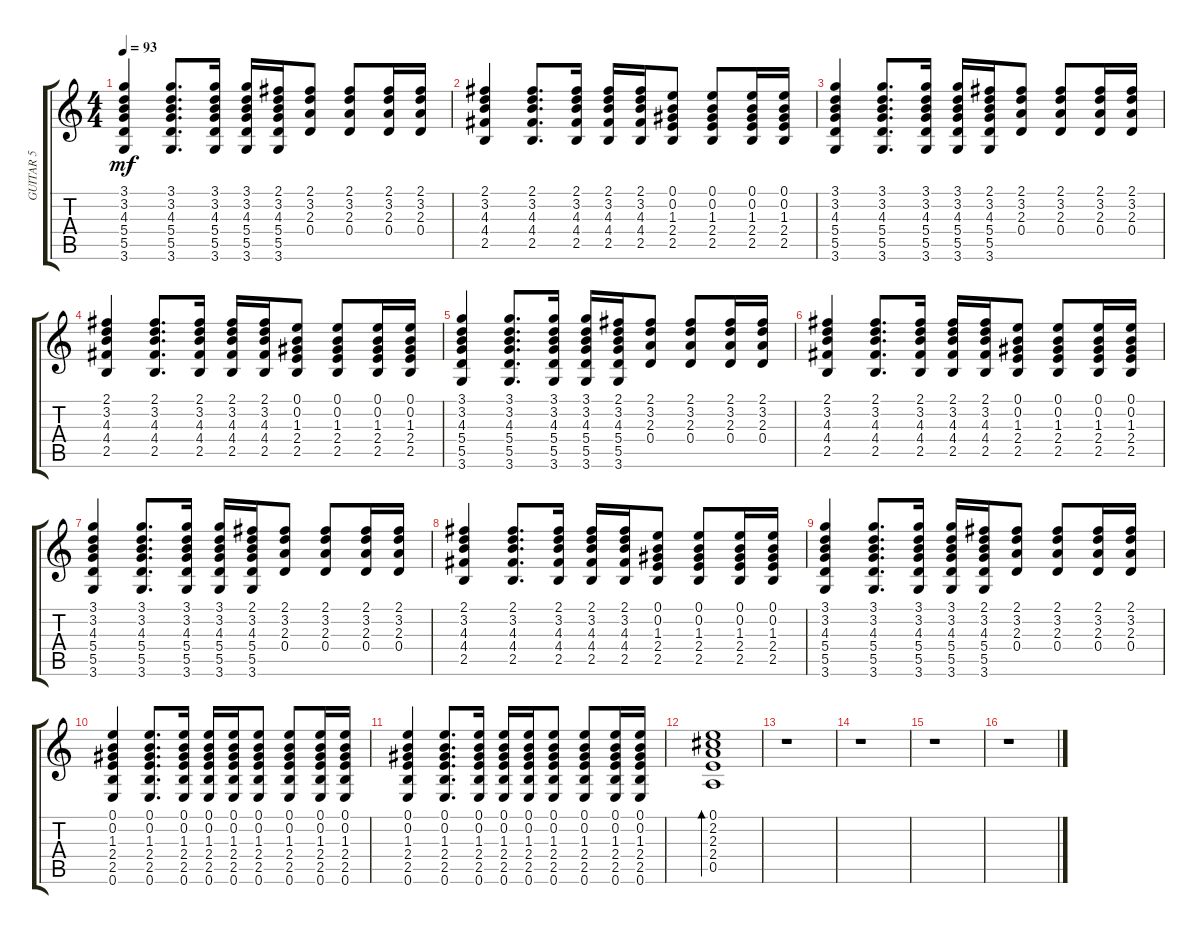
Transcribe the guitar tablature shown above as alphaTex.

\track ("GUITAR 5" "GUITAR 5") {instrument electricguitarclean}
\staff {score tabs}
\tuning (E4 B3 G3 D3 A2 E2) {hide}
\ts (4 4)
\tempo 93
\clef g2
\ks c
(3.1 3.2 4.3 5.4 5.5 3.6).4{dy mf} (3.1 3.2 4.3 5.4 5.5 3.6).8{d} (3.1 3.2 4.3 5.4 5.5 3.6).16 (3.1 3.2 4.3 5.4 5.5 3.6).16 (2.1 3.2 4.3 5.4 5.5 3.6).16 (2.1 3.2 2.3 0.4).8 (2.1 3.2 2.3 0.4).8 (2.1 3.2 2.3 0.4).16 (2.1 3.2 2.3 0.4).16 |
(2.1 3.2 4.3 4.4 2.5).4 (2.1 3.2 4.3 4.4 2.5).8{d} (2.1 3.2 4.3 4.4 2.5).16 (2.1 3.2 4.3 4.4 2.5).16 (2.1 3.2 4.3 4.4 2.5).16 (0.1 0.2 1.3 2.4 2.5).8 (0.1 0.2 1.3 2.4 2.5).8 (0.1 0.2 1.3 2.4 2.5).16 (0.1 0.2 1.3 2.4 2.5).16 |
(3.1 3.2 4.3 5.4 5.5 3.6).4 (3.1 3.2 4.3 5.4 5.5 3.6).8{d} (3.1 3.2 4.3 5.4 5.5 3.6).16 (3.1 3.2 4.3 5.4 5.5 3.6).16 (2.1 3.2 4.3 5.4 5.5 3.6).16 (2.1 3.2 2.3 0.4).8 (2.1 3.2 2.3 0.4).8 (2.1 3.2 2.3 0.4).16 (2.1 3.2 2.3 0.4).16 |
(2.1 3.2 4.3 4.4 2.5).4 (2.1 3.2 4.3 4.4 2.5).8{d} (2.1 3.2 4.3 4.4 2.5).16 (2.1 3.2 4.3 4.4 2.5).16 (2.1 3.2 4.3 4.4 2.5).16 (0.1 0.2 1.3 2.4 2.5).8 (0.1 0.2 1.3 2.4 2.5).8 (0.1 0.2 1.3 2.4 2.5).16 (0.1 0.2 1.3 2.4 2.5).16 |
(3.1 3.2 4.3 5.4 5.5 3.6).4 (3.1 3.2 4.3 5.4 5.5 3.6).8{d} (3.1 3.2 4.3 5.4 5.5 3.6).16 (3.1 3.2 4.3 5.4 5.5 3.6).16 (2.1 3.2 4.3 5.4 5.5 3.6).16 (2.1 3.2 2.3 0.4).8 (2.1 3.2 2.3 0.4).8 (2.1 3.2 2.3 0.4).16 (2.1 3.2 2.3 0.4).16 |
(2.1 3.2 4.3 4.4 2.5).4 (2.1 3.2 4.3 4.4 2.5).8{d} (2.1 3.2 4.3 4.4 2.5).16 (2.1 3.2 4.3 4.4 2.5).16 (2.1 3.2 4.3 4.4 2.5).16 (0.1 0.2 1.3 2.4 2.5).8 (0.1 0.2 1.3 2.4 2.5).8 (0.1 0.2 1.3 2.4 2.5).16 (0.1 0.2 1.3 2.4 2.5).16 |
(3.1 3.2 4.3 5.4 5.5 3.6).4 (3.1 3.2 4.3 5.4 5.5 3.6).8{d} (3.1 3.2 4.3 5.4 5.5 3.6).16 (3.1 3.2 4.3 5.4 5.5 3.6).16 (2.1 3.2 4.3 5.4 5.5 3.6).16 (2.1 3.2 2.3 0.4).8 (2.1 3.2 2.3 0.4).8 (2.1 3.2 2.3 0.4).16 (2.1 3.2 2.3 0.4).16 |
(2.1 3.2 4.3 4.4 2.5).4 (2.1 3.2 4.3 4.4 2.5).8{d} (2.1 3.2 4.3 4.4 2.5).16 (2.1 3.2 4.3 4.4 2.5).16 (2.1 3.2 4.3 4.4 2.5).16 (0.1 0.2 1.3 2.4 2.5).8 (0.1 0.2 1.3 2.4 2.5).8 (0.1 0.2 1.3 2.4 2.5).16 (0.1 0.2 1.3 2.4 2.5).16 |
(3.1 3.2 4.3 5.4 5.5 3.6).4 (3.1 3.2 4.3 5.4 5.5 3.6).8{d} (3.1 3.2 4.3 5.4 5.5 3.6).16 (3.1 3.2 4.3 5.4 5.5 3.6).16 (2.1 3.2 4.3 5.4 5.5 3.6).16 (2.1 3.2 2.3 0.4).8 (2.1 3.2 2.3 0.4).8 (2.1 3.2 2.3 0.4).16 (2.1 3.2 2.3 0.4).16 |
(0.1 0.2 1.3 2.4 2.5 0.6).4 (0.1 0.2 1.3 2.4 2.5 0.6).8{d} (0.1 0.2 1.3 2.4 2.5 0.6).16 (0.1 0.2 1.3 2.4 2.5 0.6).16 (0.1 0.2 1.3 2.4 2.5 0.6).16 (0.1 0.2 1.3 2.4 2.5 0.6).8 (0.1 0.2 1.3 2.4 2.5 0.6).8 (0.1 0.2 1.3 2.4 2.5 0.6).16 (0.1 0.2 1.3 2.4 2.5 0.6).16 |
(0.1 0.2 1.3 2.4 2.5 0.6).4 (0.1 0.2 1.3 2.4 2.5 0.6).8{d} (0.1 0.2 1.3 2.4 2.5 0.6).16 (0.1 0.2 1.3 2.4 2.5 0.6).16 (0.1 0.2 1.3 2.4 2.5 0.6).16 (0.1 0.2 1.3 2.4 2.5 0.6).8 (0.1 0.2 1.3 2.4 2.5 0.6).8 (0.1 0.2 1.3 2.4 2.5 0.6).16 (0.1 0.2 1.3 2.4 2.5 0.6).16 |
(0.1 2.2 2.3 2.4 0.5).1{bd 120} |
r.1 |
r.1 |
r.1 |
r.1
